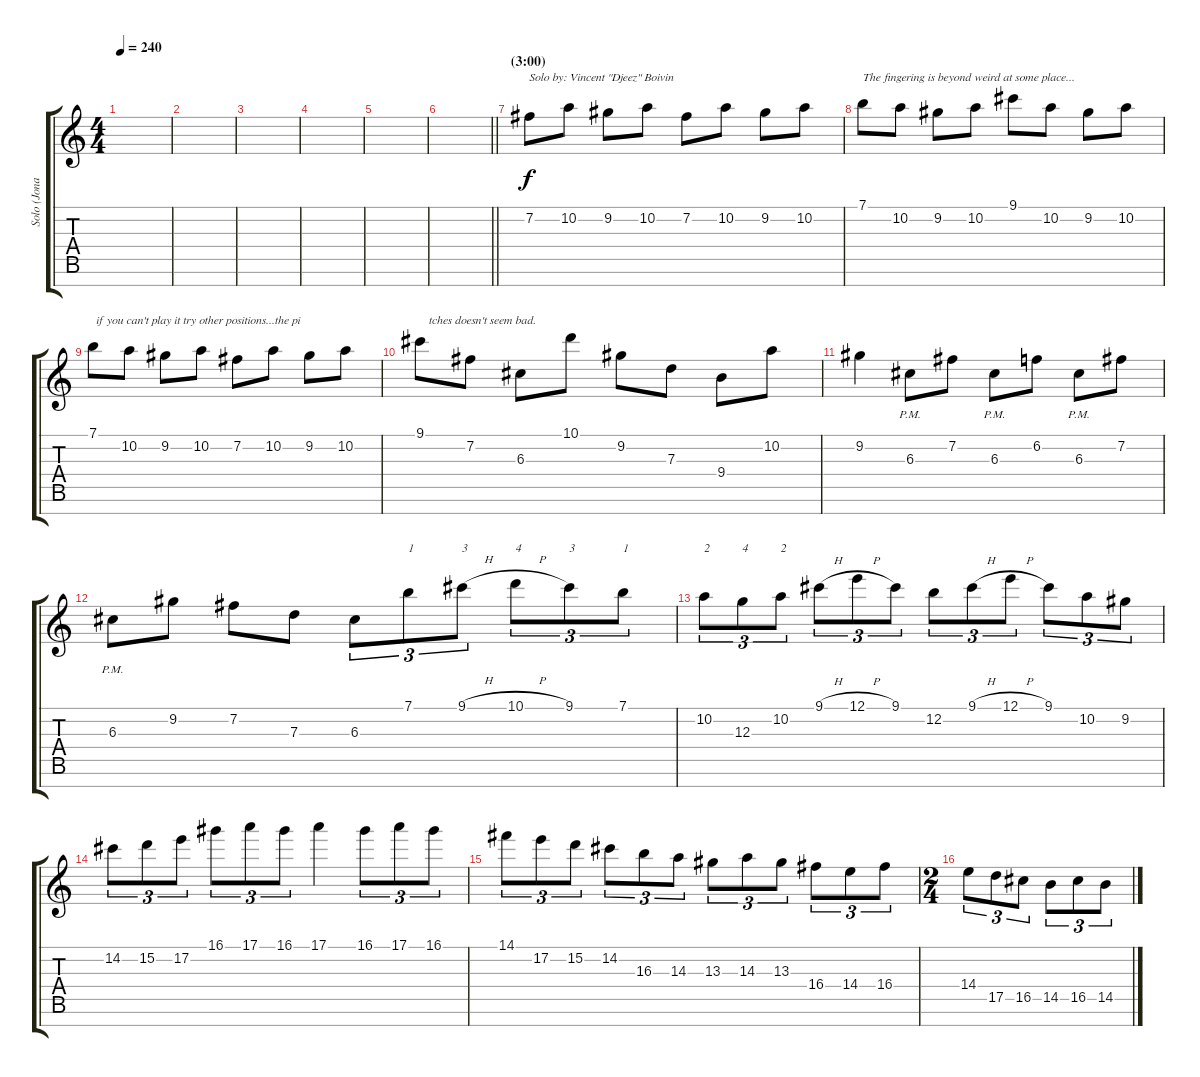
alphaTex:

\track ("Solo (Jonas Karlsson)" "Solo (Jona") {instrument distortionguitar}
\staff {score tabs}
\tuning (E4 B3 G3 D3 A2 E2 B1) {hide}
\ts (4 4)
\tempo 240
\clef g2
\ks c
|
|
|
|
|
\barLineRight lightlight
|
\section ("" "(3:00)")
7.2.8{txt "Solo by: Vincent \"Djeez\" Boivin"} 10.2.8 9.2.8 10.2.8 7.2.8 10.2.8 9.2.8 10.2.8 |
7.1.8{txt "The fingering is beyond weird at some place..."} 10.2.8 9.2.8 10.2.8 9.1.8 10.2.8 9.2.8 10.2.8 |
7.1.8{txt " if you can't play it try other positions...the pi"} 10.2.8 9.2.8 10.2.8 7.2.8 10.2.8 9.2.8 10.2.8 |
9.1.8{txt "   tches doesn't seem bad."} 7.2.8 6.3.8 10.1.8 9.2.8 7.3.8 9.4.8 10.2.8 |
9.2.4 6.3{pm}.8 7.2.8 6.3{pm}.8 6.2.8 6.3{pm}.8 7.2.8 |
6.3{pm}.8 9.2.8 7.2.8 7.3.8 6.3.8{tu (3 2)} 7.1.8{tu (3 2) txt "1"} 9.1{h}.8{tu (3 2) txt "3"} 10.1{h}.8{tu (3 2) txt "4"} 9.1.8{tu (3 2) txt "3"} 7.1.8{tu (3 2) txt "1"} |
10.2.8{tu (3 2) txt "2"} 12.3.8{tu (3 2) txt "4"} 10.2.8{tu (3 2) txt "2"} 9.1{h}.8{tu (3 2)} 12.1{h}.8{tu (3 2)} 9.1.8{tu (3 2)} 12.2.8{tu (3 2)} 9.1{h}.8{tu (3 2)} 12.1{h}.8{tu (3 2)} 9.1.8{tu (3 2)} 10.2.8{tu (3 2)} 9.2.8{tu (3 2)} |
14.2.8{tu (3 2)} 15.2.8{tu (3 2)} 17.2.8{tu (3 2)} 16.1.8{tu (3 2)} 17.1.8{tu (3 2)} 16.1.8{tu (3 2)} 17.1.4 16.1.8{tu (3 2)} 17.1.8{tu (3 2)} 16.1.8{tu (3 2)} |
14.1.8{tu (3 2)} 17.2.8{tu (3 2)} 15.2.8{tu (3 2)} 14.2.8{tu (3 2)} 16.3.8{tu (3 2)} 14.3.8{tu (3 2)} 13.3.8{tu (3 2)} 14.3.8{tu (3 2)} 13.3.8{tu (3 2)} 16.4.8{tu (3 2)} 14.4.8{tu (3 2)} 16.4.8{tu (3 2)} |
\ts (2 4)
14.4.8{tu (3 2)} 17.5.8{tu (3 2)} 16.5.8{tu (3 2)} 14.5.8{tu (3 2)} 16.5.8{tu (3 2)} 14.5.8{tu (3 2)}
